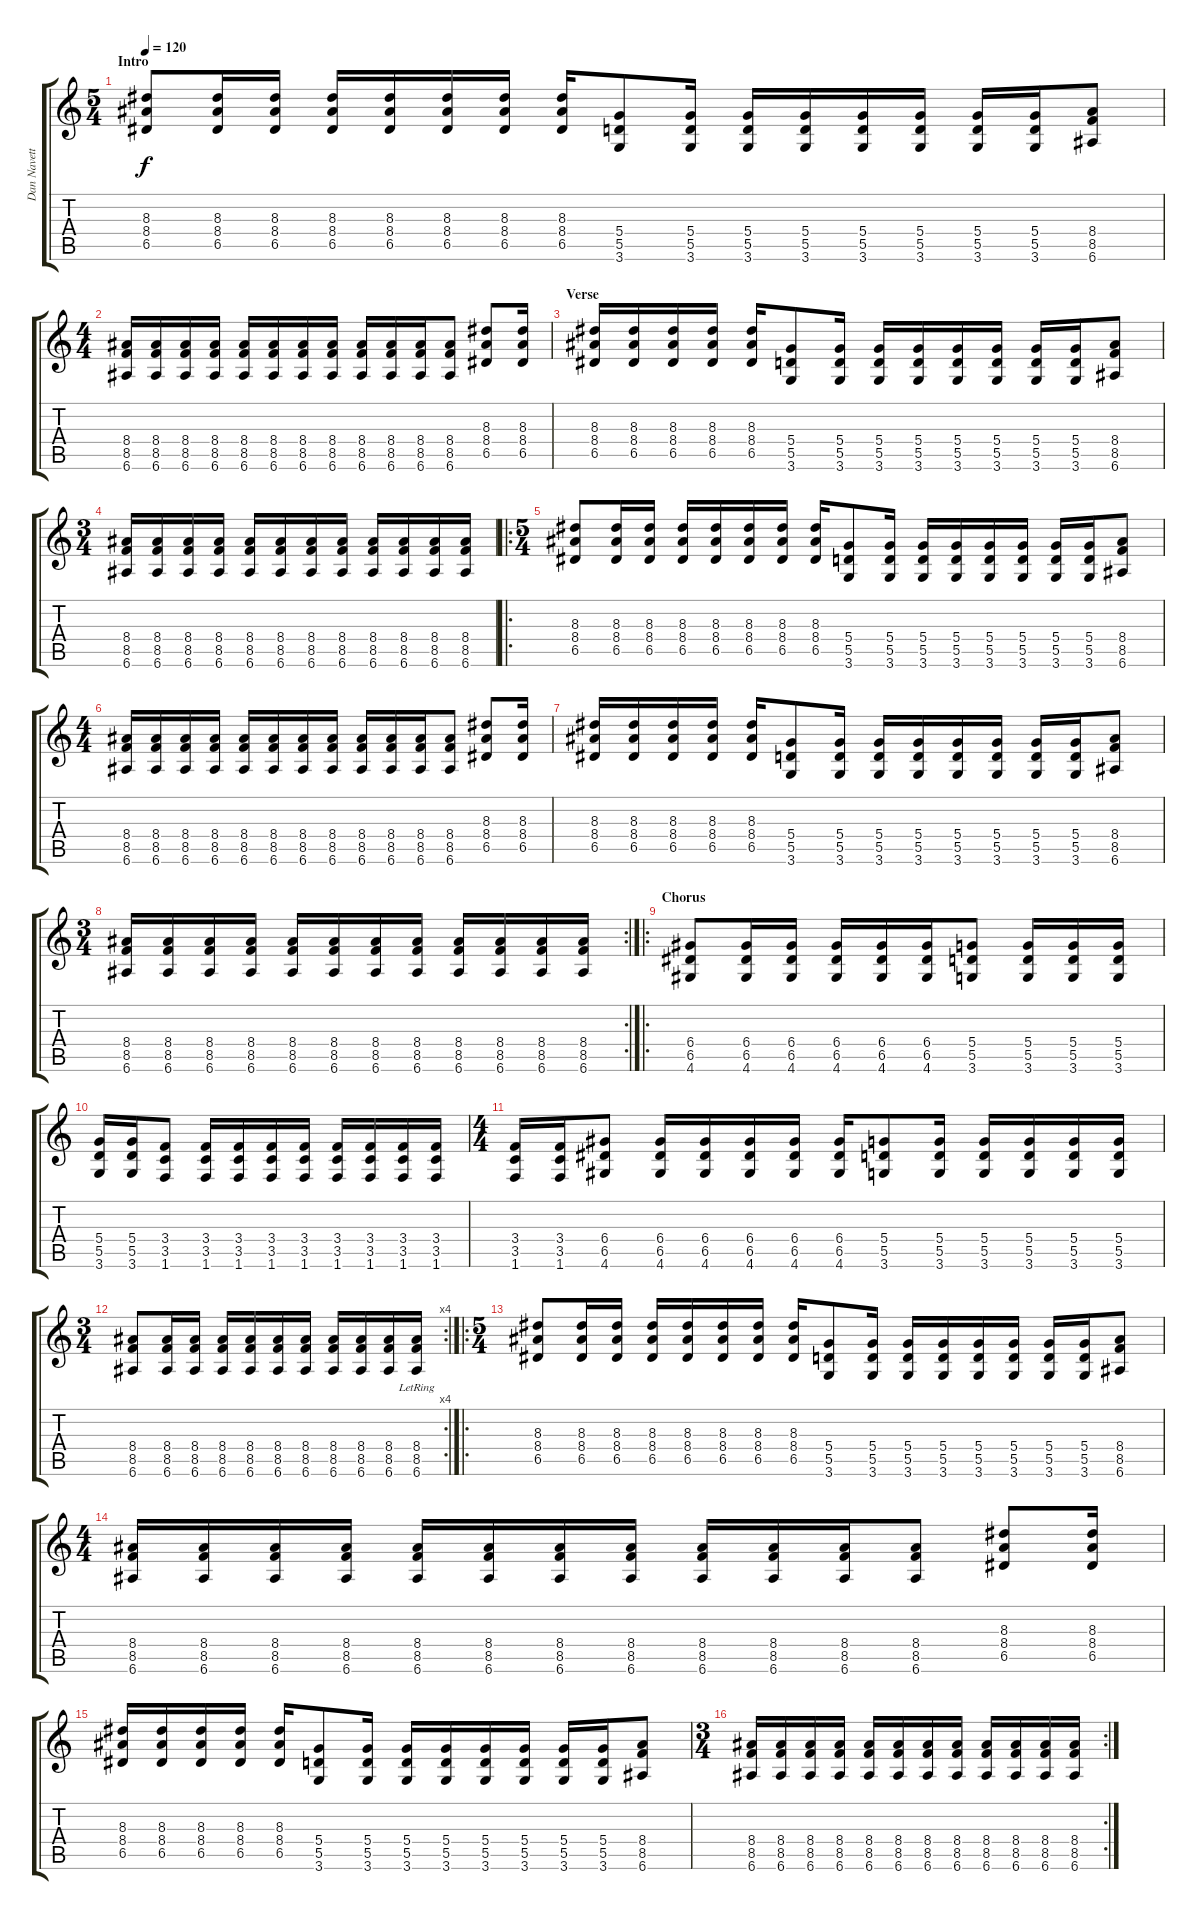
\track ("Dan Navetta" "Dan Navett") {instrument overdrivenguitar}
\staff {score tabs}
\tuning (E4 B3 G3 D3 A2 E2) {hide}
\ts (5 4)
\section ("" "Intro")
\tempo 120
\clef g2
\ks c
(8.3 8.4 6.5).8{dy f instrument overdrivenguitar} (8.3 8.4 6.5).16 (8.3 8.4 6.5).16 (8.3 8.4 6.5).16 (8.3 8.4 6.5).16 (8.3 8.4 6.5).16 (8.3 8.4 6.5).16 (8.3 8.4 6.5).16 (5.4 5.5 3.6).8 (5.4 5.5 3.6).16 (5.4 5.5 3.6).16 (5.4 5.5 3.6).16 (5.4 5.5 3.6).16 (5.4 5.5 3.6).16 (5.4 5.5 3.6).16 (5.4 5.5 3.6).16 (8.4 8.5 6.6).8 |
\ts (4 4)
(8.4 8.5 6.6).16 (8.4 8.5 6.6).16 (8.4 8.5 6.6).16 (8.4 8.5 6.6).16 (8.4 8.5 6.6).16 (8.4 8.5 6.6).16 (8.4 8.5 6.6).16 (8.4 8.5 6.6).16 (8.4 8.5 6.6).16 (8.4 8.5 6.6).16 (8.4 8.5 6.6).16 (8.4 8.5 6.6).8 (8.3 8.4 6.5).8 (8.3 8.4 6.5).16 |
\section ("" "Verse")
(8.3 8.4 6.5).16 (8.3 8.4 6.5).16 (8.3 8.4 6.5).16 (8.3 8.4 6.5).16 (8.3 8.4 6.5).16 (5.4 5.5 3.6).8 (5.4 5.5 3.6).16 (5.4 5.5 3.6).16 (5.4 5.5 3.6).16 (5.4 5.5 3.6).16 (5.4 5.5 3.6).16 (5.4 5.5 3.6).16 (5.4 5.5 3.6).16 (8.4 8.5 6.6).8 |
\ts (3 4)
(8.4 8.5 6.6).16 (8.4 8.5 6.6).16 (8.4 8.5 6.6).16 (8.4 8.5 6.6).16 (8.4 8.5 6.6).16 (8.4 8.5 6.6).16 (8.4 8.5 6.6).16 (8.4 8.5 6.6).16 (8.4 8.5 6.6).16 (8.4 8.5 6.6).16 (8.4 8.5 6.6).16 (8.4 8.5 6.6).16 |
\ro
\ts (5 4)
(8.3 8.4 6.5).8 (8.3 8.4 6.5).16 (8.3 8.4 6.5).16 (8.3 8.4 6.5).16 (8.3 8.4 6.5).16 (8.3 8.4 6.5).16 (8.3 8.4 6.5).16 (8.3 8.4 6.5).16 (5.4 5.5 3.6).8 (5.4 5.5 3.6).16 (5.4 5.5 3.6).16 (5.4 5.5 3.6).16 (5.4 5.5 3.6).16 (5.4 5.5 3.6).16 (5.4 5.5 3.6).16 (5.4 5.5 3.6).16 (8.4 8.5 6.6).8 |
\ts (4 4)
(8.4 8.5 6.6).16 (8.4 8.5 6.6).16 (8.4 8.5 6.6).16 (8.4 8.5 6.6).16 (8.4 8.5 6.6).16 (8.4 8.5 6.6).16 (8.4 8.5 6.6).16 (8.4 8.5 6.6).16 (8.4 8.5 6.6).16 (8.4 8.5 6.6).16 (8.4 8.5 6.6).16 (8.4 8.5 6.6).8 (8.3 8.4 6.5).8 (8.3 8.4 6.5).16 |
(8.3 8.4 6.5).16 (8.3 8.4 6.5).16 (8.3 8.4 6.5).16 (8.3 8.4 6.5).16 (8.3 8.4 6.5).16 (5.4 5.5 3.6).8 (5.4 5.5 3.6).16 (5.4 5.5 3.6).16 (5.4 5.5 3.6).16 (5.4 5.5 3.6).16 (5.4 5.5 3.6).16 (5.4 5.5 3.6).16 (5.4 5.5 3.6).16 (8.4 8.5 6.6).8 |
\rc 2
\ts (3 4)
(8.4 8.5 6.6).16 (8.4 8.5 6.6).16 (8.4 8.5 6.6).16 (8.4 8.5 6.6).16 (8.4 8.5 6.6).16 (8.4 8.5 6.6).16 (8.4 8.5 6.6).16 (8.4 8.5 6.6).16 (8.4 8.5 6.6).16 (8.4 8.5 6.6).16 (8.4 8.5 6.6).16 (8.4 8.5 6.6).16 |
\ro
\section ("" "Chorus")
(6.4 6.5 4.6).8 (6.4 6.5 4.6).16 (6.4 6.5 4.6).16 (6.4 6.5 4.6).16 (6.4 6.5 4.6).16 (6.4 6.5 4.6).16 (5.4 5.5 3.6).8 (5.4 5.5 3.6).16 (5.4 5.5 3.6).16 (5.4 5.5 3.6).16 |
(5.4 5.5 3.6).16 (5.4 5.5 3.6).16 (3.4 3.5 1.6).8 (3.4 3.5 1.6).16 (3.4 3.5 1.6).16 (3.4 3.5 1.6).16 (3.4 3.5 1.6).16 (3.4 3.5 1.6).16 (3.4 3.5 1.6).16 (3.4 3.5 1.6).16 (3.4 3.5 1.6).16 |
\ts (4 4)
(3.4 3.5 1.6).16 (3.4 3.5 1.6).16 (6.4 6.5 4.6).8 (6.4 6.5 4.6).16 (6.4 6.5 4.6).16 (6.4 6.5 4.6).16 (6.4 6.5 4.6).16 (6.4 6.5 4.6).16 (5.4 5.5 3.6).8 (5.4 5.5 3.6).16 (5.4 5.5 3.6).16 (5.4 5.5 3.6).16 (5.4 5.5 3.6).16 (5.4 5.5 3.6).16 |
\rc 4
\ts (3 4)
(8.4 8.5 6.6).8 (8.4 8.5 6.6).16 (8.4 8.5 6.6).16 (8.4 8.5 6.6).16 (8.4 8.5 6.6).16 (8.4 8.5 6.6).16 (8.4 8.5 6.6).16 (8.4 8.5 6.6).16 (8.4 8.5 6.6).16 (8.4 8.5 6.6).16 (8.4{lr} 8.5{lr} 6.6).16 |
\ro
\ts (5 4)
(8.3 8.4 6.5).8 (8.3 8.4 6.5).16 (8.3 8.4 6.5).16 (8.3 8.4 6.5).16 (8.3 8.4 6.5).16 (8.3 8.4 6.5).16 (8.3 8.4 6.5).16 (8.3 8.4 6.5).16 (5.4 5.5 3.6).8 (5.4 5.5 3.6).16 (5.4 5.5 3.6).16 (5.4 5.5 3.6).16 (5.4 5.5 3.6).16 (5.4 5.5 3.6).16 (5.4 5.5 3.6).16 (5.4 5.5 3.6).16 (8.4 8.5 6.6).8 |
\ts (4 4)
(8.4 8.5 6.6).16 (8.4 8.5 6.6).16 (8.4 8.5 6.6).16 (8.4 8.5 6.6).16 (8.4 8.5 6.6).16 (8.4 8.5 6.6).16 (8.4 8.5 6.6).16 (8.4 8.5 6.6).16 (8.4 8.5 6.6).16 (8.4 8.5 6.6).16 (8.4 8.5 6.6).16 (8.4 8.5 6.6).8 (8.3 8.4 6.5).8 (8.3 8.4 6.5).16 |
(8.3 8.4 6.5).16 (8.3 8.4 6.5).16 (8.3 8.4 6.5).16 (8.3 8.4 6.5).16 (8.3 8.4 6.5).16 (5.4 5.5 3.6).8 (5.4 5.5 3.6).16 (5.4 5.5 3.6).16 (5.4 5.5 3.6).16 (5.4 5.5 3.6).16 (5.4 5.5 3.6).16 (5.4 5.5 3.6).16 (5.4 5.5 3.6).16 (8.4 8.5 6.6).8 |
\rc 2
\ts (3 4)
(8.4 8.5 6.6).16 (8.4 8.5 6.6).16 (8.4 8.5 6.6).16 (8.4 8.5 6.6).16 (8.4 8.5 6.6).16 (8.4 8.5 6.6).16 (8.4 8.5 6.6).16 (8.4 8.5 6.6).16 (8.4 8.5 6.6).16 (8.4 8.5 6.6).16 (8.4 8.5 6.6).16 (8.4 8.5 6.6).16
